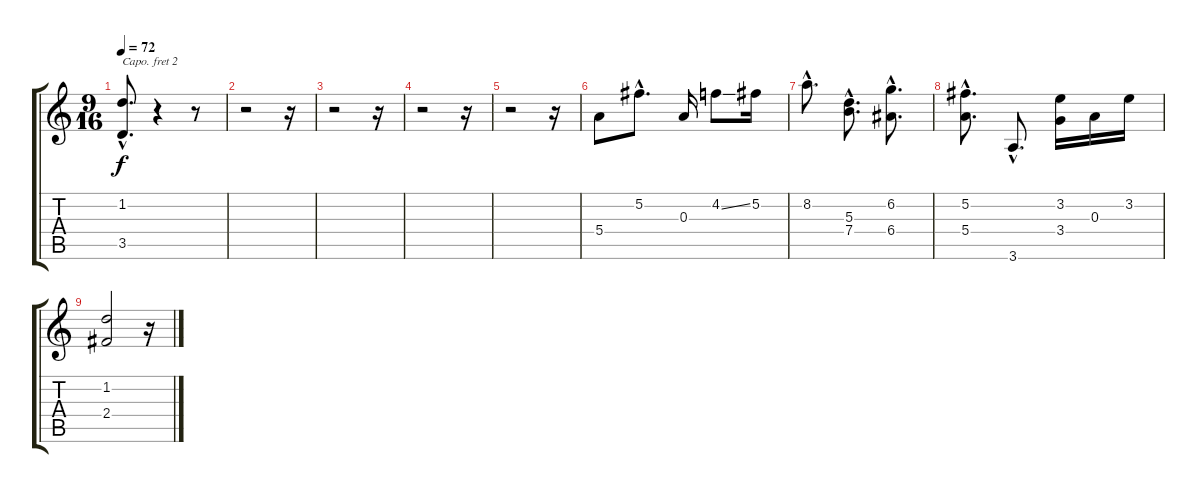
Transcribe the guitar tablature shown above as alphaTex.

\track "" {instrument acousticguitarsteel}
\staff {score tabs}
\capo 2
\tuning (E4 B3 G3 D3 A2 E2) {hide}
\ts (9 16)
\tempo 72
\clef g2
\ks c
(1.2{hac} 3.5{hac}).8{d dy f} r.4 r.8 |
r.2 r.16 |
r.2 r.16 |
r.2 r.16 |
r.2 r.16 |
5.4.8 5.2{hac}.8{d} 0.3.16 4.2{ss}.8 5.2.16 |
8.2{hac}.8{d} (5.3{hac} 7.4{hac}).8{d} (6.2{hac} 6.4{hac}).8{d} |
(5.2{hac} 5.4{hac}).8{d} 3.6{hac}.8{d} (3.2 3.4).16 0.3.16 3.2.16 |
(1.2 2.4).2 r.16
